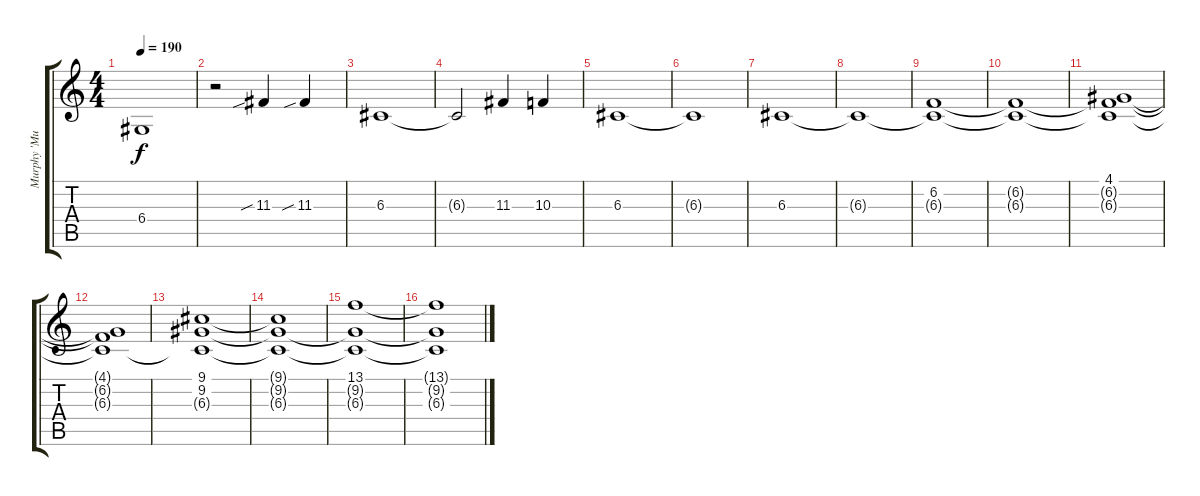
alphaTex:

\track ("Murphy 'Murph' Dunne" "Murphy 'Mu") {instrument rockorgan}
\staff {score tabs}
\tuning (E4 B3 G3 D3 A2 E2) {hide}
\ts (4 4)
\tempo 190
\clef g2
\ks c
6.4{t}.1{dy f} |
r.2 11.3{sib}.4 11.3{sib}.4 |
6.3.1 |
6.3{t}.2 11.3.4 10.3.4 |
6.3.1 |
6.3{t}.1 |
6.3.1 |
6.3{t}.1 |
(6.2 6.3{t}).1 |
(6.2{t} 6.3{t}).1 |
(4.1 6.2{t} 6.3{t}).1 |
(4.1{t} 6.2{t} 6.3{t}).1 |
(9.1 9.2 6.3{t}).1 |
(9.1{t} 9.2{t} 6.3{t}).1 |
(13.1 9.2{t} 6.3{t}).1 |
(13.1{t} 9.2{t} 6.3{t}).1
